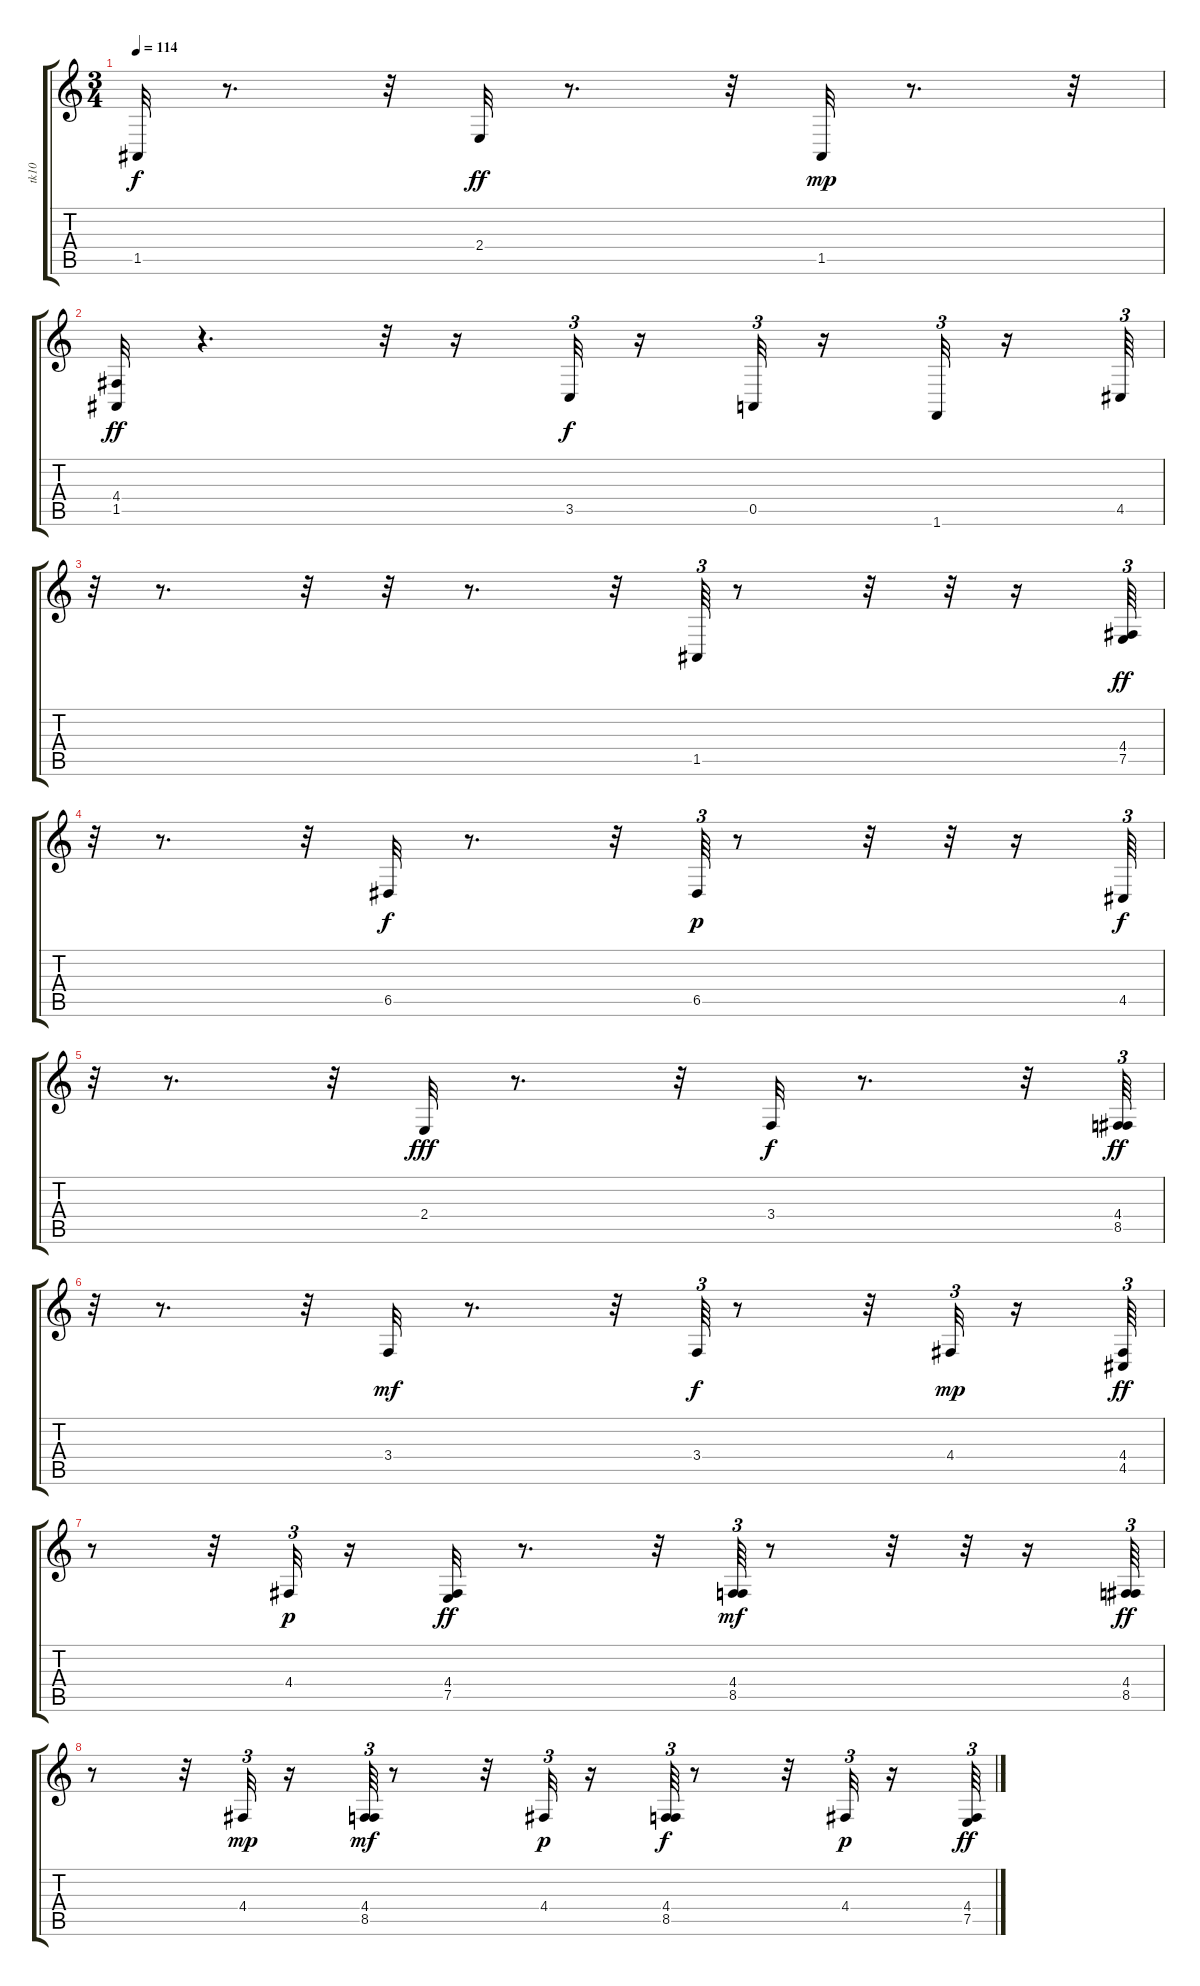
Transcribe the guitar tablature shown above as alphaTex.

\track ("tk10" "tk10") {instrument acousticgrandpiano}
\staff {score tabs}
\tuning (E4 B3 G3 D3 A2 E2) {hide}
\ts (3 4)
\tempo 114
\clef g2
\ks c
1.5.32{dy f} r.8{d} r.32 2.4.32{dy ff} r.8{d} r.32 1.5.32{dy mp} r.8{d} r.32 |
(4.4 1.5).32{dy ff} r.4{d} r.32{tu (3 2)} r.16 3.5.32{tu (3 2) dy f} r.16 0.5.32{tu (3 2)} r.16 1.6.32{tu (3 2)} r.16 4.5.64{tu (3 2)} |
r.32{tu (3 2)} r.8{d} r.32 r.32 r.8{d} r.32 1.5.64{tu (3 2)} r.8 r.32 r.32{tu (3 2)} r.16 (4.4 7.5).64{tu (3 2) dy ff} |
r.32{tu (3 2)} r.8{d} r.32 6.5.32{dy f} r.8{d} r.32 6.5.64{tu (3 2) dy p} r.8 r.32 r.32{tu (3 2)} r.16 4.5.64{tu (3 2) dy f} |
r.32{tu (3 2)} r.8{d} r.32 2.4.32{dy fff} r.8{d} r.32 3.4.32{dy f} r.8{d} r.32 (4.4 8.5).64{tu (3 2) dy ff} |
r.32{tu (3 2)} r.8{d} r.32 3.4.32{dy mf} r.8{d} r.32 3.4.64{tu (3 2) dy f} r.8 r.32 4.4.32{tu (3 2) dy mp} r.16 (4.4 4.5).64{tu (3 2) dy ff} |
r.8 r.32 4.4.32{tu (3 2) dy p} r.16 (4.4 7.5).32{dy ff} r.8{d} r.32 (4.4 8.5).64{tu (3 2) dy mf} r.8 r.32 r.32{tu (3 2)} r.16 (4.4 8.5).64{tu (3 2) dy ff} |
r.8 r.32 4.4.32{tu (3 2) dy mp} r.16 (4.4 8.5).64{tu (3 2) dy mf} r.8 r.32 4.4.32{tu (3 2) dy p} r.16 (4.4 8.5).64{tu (3 2) dy f} r.8 r.32 4.4.32{tu (3 2) dy p} r.16 (4.4 7.5).64{tu (3 2) dy ff}
